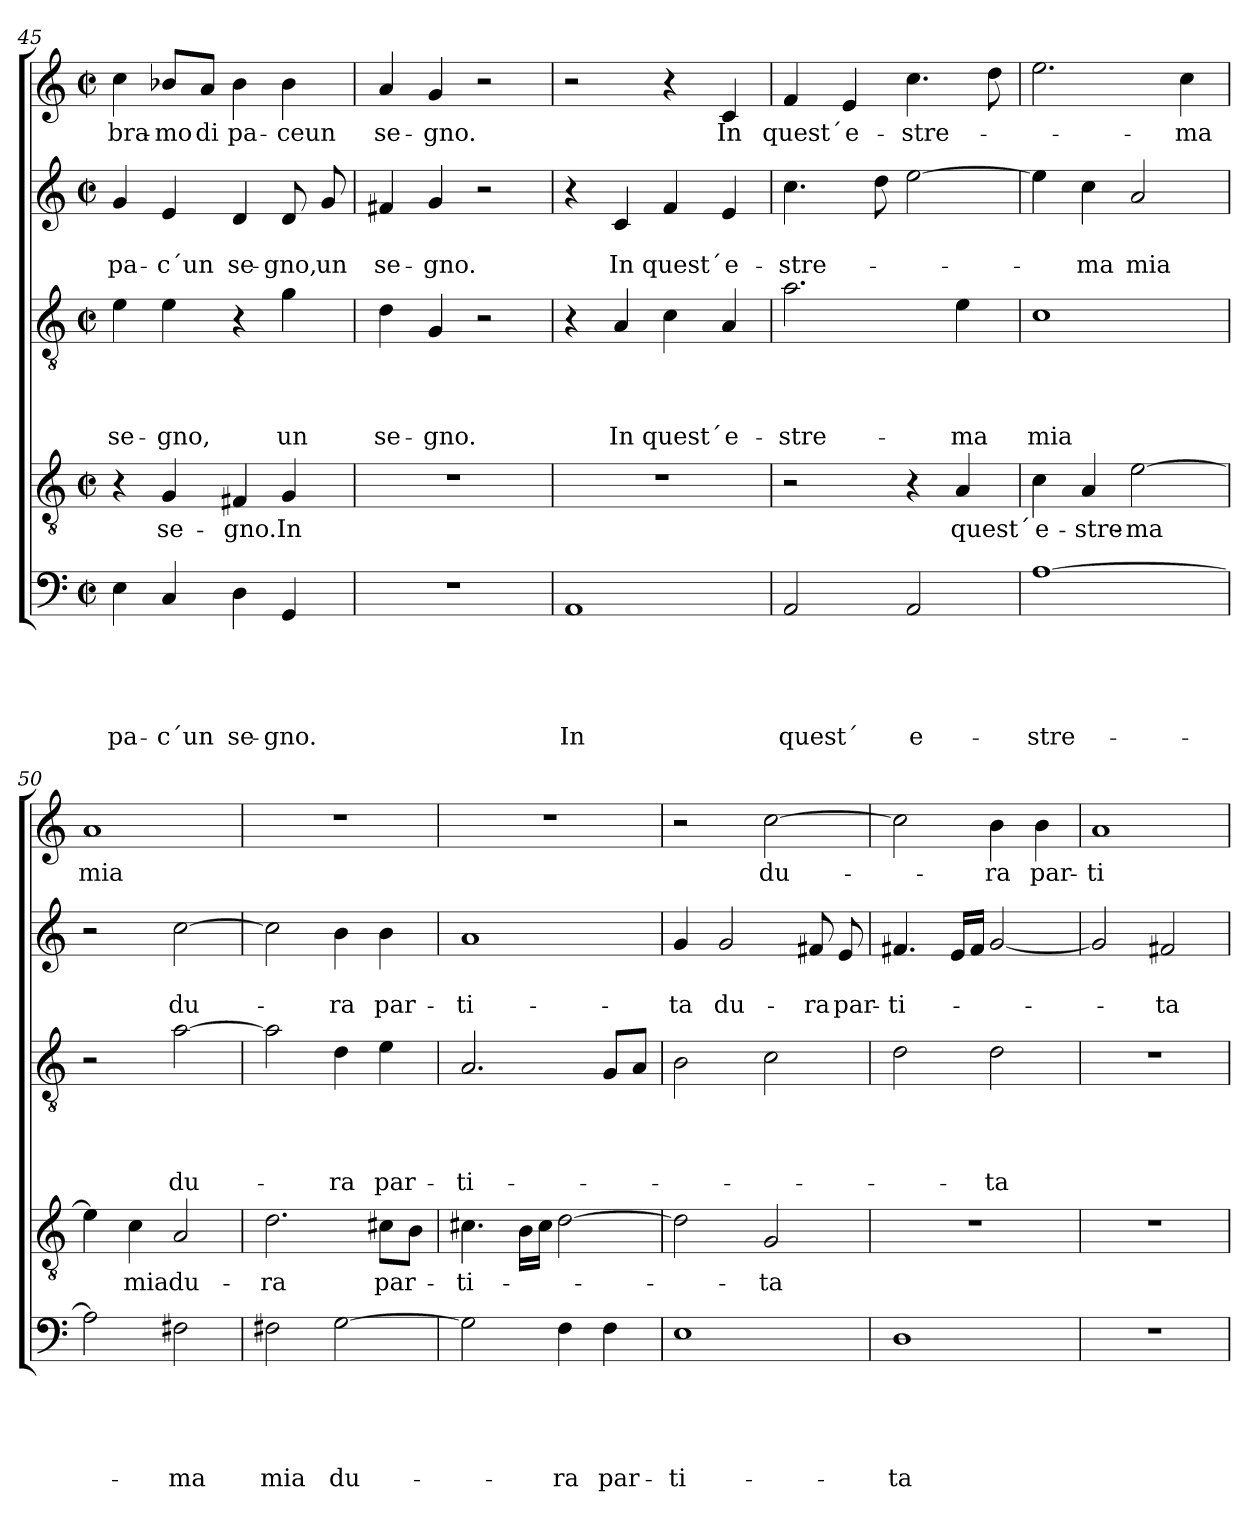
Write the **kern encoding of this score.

**kern	**text	**text	**text	**text	**text	**kern	**text	**kern	**text	**text	**text	**text	**kern	**text	**text	**kern	**text
*part5	*part5	*part5	*part5	*part5	*part5	*part4	*part4	*part3	*part3	*part3	*part3	*part3	*part2	*part2	*part2	*part1	*part1
*staff5	*staff5	*staff5	*staff5	*staff5	*staff5	*staff4	*staff4	*staff3	*staff3	*staff3	*staff3	*staff3	*staff2	*staff2	*staff2	*staff1	*staff1
*clefF4	*	*	*	*	*	*clefGv2	*	*clefGv2	*	*	*	*	*clefG2	*	*	*clefG2	*
*k[]	*	*	*	*	*	*k[]	*	*k[]	*	*	*	*	*k[]	*	*	*k[]	*
*C:	*	*	*	*	*	*C:	*	*C:	*	*	*	*	*C:	*	*	*C:	*
*M2/2	*	*	*	*	*	*M2/2	*	*M2/2	*	*	*	*	*M2/2	*	*	*M2/2	*
*met(c|)	*	*	*	*	*	*met(c|)	*	*met(c|)	*	*	*	*	*met(c|)	*	*	*met(c|)	*
=45	=45	=45	=45	=45	=45	=45	=45	=45	=45	=45	=45	=45	=45	=45	=45	=45	=45
4E\	.	.	.	.	pa-	4r	.	4e\	.	.	.	se-	4g/	.	pa-	4cc\	bra-
4C/	.	.	.	.	-c´un	4G/	se-	4e\	.	.	.	-gno,	4e/	.	-c´un	8b-X/L	-mo
.	.	.	.	.	.	.	.	.	.	.	.	.	.	.	.	8a/J	di
4D\	.	.	.	.	se-	4F#X/	-gno.	4r	.	.	.	.	4d/	.	se-	4b-\	pa-
4GG/	.	.	.	.	-gno.	4G/	In	4g\	.	.	.	un	8d/	.	-gno,	4b-\	-ceun
.	.	.	.	.	.	.	.	.	.	.	.	.	8g/	.	un	.	.
=46	=46	=46	=46	=46	=46	=46	=46	=46	=46	=46	=46	=46	=46	=46	=46	=46	=46
1r	.	.	.	.	.	1r	.	4d\	.	.	.	se-	4f#X/	.	se-	4a/	se-
.	.	.	.	.	.	.	.	4G/	.	.	.	-gno.	4g/	.	-gno.	4g/	-gno.
.	.	.	.	.	.	.	.	2r	.	.	.	.	2r	.	.	2r	.
=47	=47	=47	=47	=47	=47	=47	=47	=47	=47	=47	=47	=47	=47	=47	=47	=47	=47
1AA	.	.	.	.	In	1r	.	4r	.	.	.	.	4r	.	.	2r	.
.	.	.	.	.	.	.	.	4A/	.	.	.	In	4c/	.	In	.	.
.	.	.	.	.	.	.	.	4c\	.	.	.	quest´	4f/	.	quest´	4r	.
.	.	.	.	.	.	.	.	4A/	.	.	.	e-	4e/	.	e-	4c/	In
=48	=48	=48	=48	=48	=48	=48	=48	=48	=48	=48	=48	=48	=48	=48	=48	=48	=48
2AA/	.	.	.	.	quest´	2r	.	2.a\	.	.	.	-stre-	4.cc\	.	-stre-	4f/	quest´
.	.	.	.	.	.	.	.	.	.	.	.	.	.	.	.	4e/	e-
.	.	.	.	.	.	.	.	.	.	.	.	.	8dd\	.	.	.	.
2AA/	.	.	.	.	e-	4r	.	.	.	.	.	.	[2ee\	.	.	4.cc\	-stre-
.	.	.	.	.	.	4A/	quest´	4e\	.	.	.	-ma	.	.	.	.	.
.	.	.	.	.	.	.	.	.	.	.	.	.	.	.	.	8dd\	.
!!LO:PB:g=z
=49	=49	=49	=49	=49	=49	=49	=49	=49	=49	=49	=49	=49	=49	=49	=49	=49	=49
[1A	.	.	.	.	-stre-	4c\	e-	1c	.	.	.	mia	4ee\]	.	.	2.ee\	.
.	.	.	.	.	.	4A/	-stre-	.	.	.	.	.	4cc\	.	-ma	.	.
.	.	.	.	.	.	[2e\	-ma	.	.	.	.	.	2a/	.	mia	.	.
.	.	.	.	.	.	.	.	.	.	.	.	.	.	.	.	4cc\	-ma
=50	=50	=50	=50	=50	=50	=50	=50	=50	=50	=50	=50	=50	=50	=50	=50	=50	=50
2A\]	.	.	.	.	.	4e\]	.	2r	.	.	.	.	2r	.	.	1a	mia
.	.	.	.	.	.	4c\	mia	.	.	.	.	.	.	.	.	.	.
2F#X\	.	.	.	.	-ma	2A/	du-	[2a\	.	.	.	du-	[2cc\	.	du-	.	.
=51	=51	=51	=51	=51	=51	=51	=51	=51	=51	=51	=51	=51	=51	=51	=51	=51	=51
2F#X\	.	.	.	.	mia	2.d\	-ra	2a\]	.	.	.	.	2cc\]	.	.	1r	.
[2G\	.	.	.	.	du-	.	.	4d\	.	.	.	-ra	4b\	.	-ra	.	.
.	.	.	.	.	.	8c#X\L	par-	4e\	.	.	.	par-	4b\	.	par-	.	.
.	.	.	.	.	.	8B\J	.	.	.	.	.	.	.	.	.	.	.
=52	=52	=52	=52	=52	=52	=52	=52	=52	=52	=52	=52	=52	=52	=52	=52	=52	=52
2G\]	.	.	.	.	.	4.c#\	-ti-	2.A/	.	.	.	-ti-	1a	.	-ti-	1r	.
.	.	.	.	.	.	16B\LL	.	.	.	.	.	.	.	.	.	.	.
.	.	.	.	.	.	16c#\JJ	.	.	.	.	.	.	.	.	.	.	.
4F\	.	.	.	.	-ra	[2d\	.	.	.	.	.	.	.	.	.	.	.
4F\	.	.	.	.	par-	.	.	8G/L	.	.	.	.	.	.	.	.	.
.	.	.	.	.	.	.	.	8A/J	.	.	.	.	.	.	.	.	.
=53	=53	=53	=53	=53	=53	=53	=53	=53	=53	=53	=53	=53	=53	=53	=53	=53	=53
1E	.	.	.	.	-ti-	2d\]	.	2B\	.	.	.	.	4g/	.	-ta	2r	.
.	.	.	.	.	.	.	.	.	.	.	.	.	2g/	.	du-	.	.
.	.	.	.	.	.	2G/	-ta	2c\	.	.	.	.	.	.	.	[2cc\	du-
.	.	.	.	.	.	.	.	.	.	.	.	.	8f#X/	.	-ra	.	.
.	.	.	.	.	.	.	.	.	.	.	.	.	8e/	.	par-	.	.
=54	=54	=54	=54	=54	=54	=54	=54	=54	=54	=54	=54	=54	=54	=54	=54	=54	=54
1D	.	.	.	.	-ta	1r	.	2d\	.	.	.	.	4.f#/	.	-ti-	2cc\]	.
.	.	.	.	.	.	.	.	.	.	.	.	.	16e/LL	.	.	.	.
.	.	.	.	.	.	.	.	.	.	.	.	.	16f#/JJ	.	.	.	.
.	.	.	.	.	.	.	.	2d\	.	.	.	-ta	[2g/	.	.	4b\	-ra
.	.	.	.	.	.	.	.	.	.	.	.	.	.	.	.	4b\	par-
!!LO:LB:g=z
=55	=55	=55	=55	=55	=55	=55	=55	=55	=55	=55	=55	=55	=55	=55	=55	=55	=55
1r	.	.	.	.	.	1r	.	1r	.	.	.	.	2g/]	.	.	1a	-ti-
.	.	.	.	.	.	.	.	.	.	.	.	.	2f#X/	.	-ta	.	.
=	=	=	=	=	=	=	=	=	=	=	=	=	=	=	=	=	=
*-	*-	*-	*-	*-	*-	*-	*-	*-	*-	*-	*-	*-	*-	*-	*-	*-	*-
